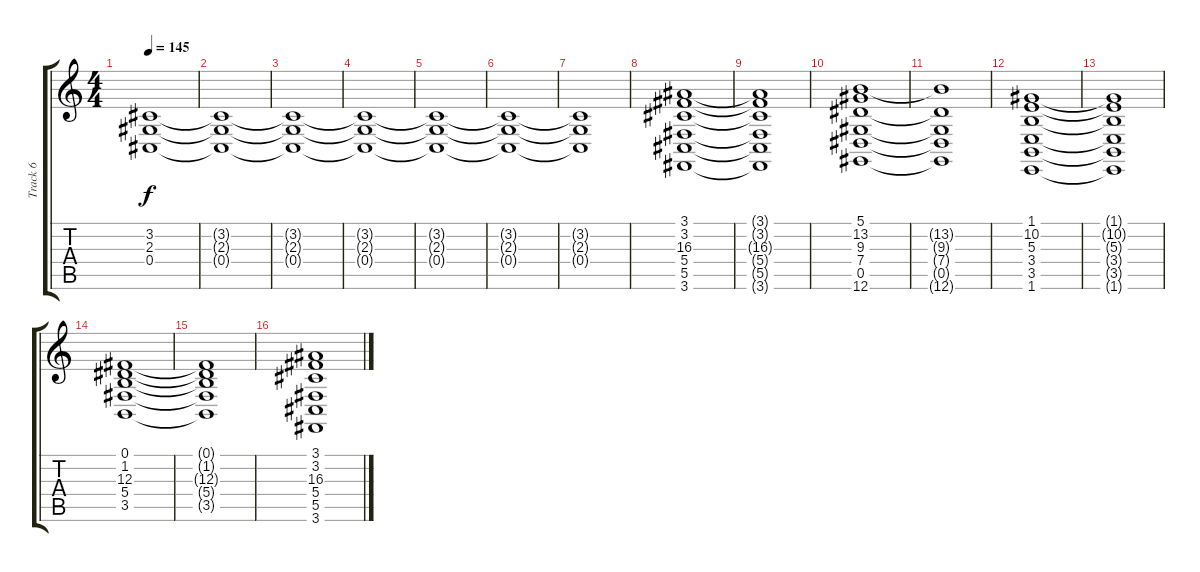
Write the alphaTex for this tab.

\track ("Track 6" "Track 6") {instrument stringensemble1}
\staff {score tabs}
\tuning (Eb4 Bb3 Gb3 Db3 Ab2 Eb2) {hide}
\ts (4 4)
\tempo 145
\clef g2
\ks c
(3.2{t} 2.3{t} 0.4{t}).1{dy f} |
(3.2{t} 2.3{t} 0.4{t}).1 |
(3.2{t} 2.3{t} 0.4{t}).1 |
(3.2{t} 2.3{t} 0.4{t}).1 |
(3.2{t} 2.3{t} 0.4{t}).1 |
(3.2{t} 2.3{t} 0.4{t}).1 |
(3.2{t} 2.3{t} 0.4{t}).1 |
(3.1 3.2 16.3 5.4 5.5 3.6).1 |
(3.1{t} 3.2{t} 16.3{t} 5.4{t} 5.5{t} 3.6{t}).1 |
(5.1 13.2 9.3 7.4 0.5 12.6).1 |
(13.2{t} 9.3{t} 7.4{t} 0.5{t} 12.6{t}).1 |
(1.1 10.2 5.3 3.4 3.5 1.6).1 |
(1.1{t} 10.2{t} 5.3{t} 3.4{t} 3.5{t} 1.6{t}).1 |
(0.1 1.2 12.3 5.4 3.5).1 |
(0.1{t} 1.2{t} 12.3{t} 5.4{t} 3.5{t}).1 |
(3.1 3.2 16.3 5.4 5.5 3.6).1
